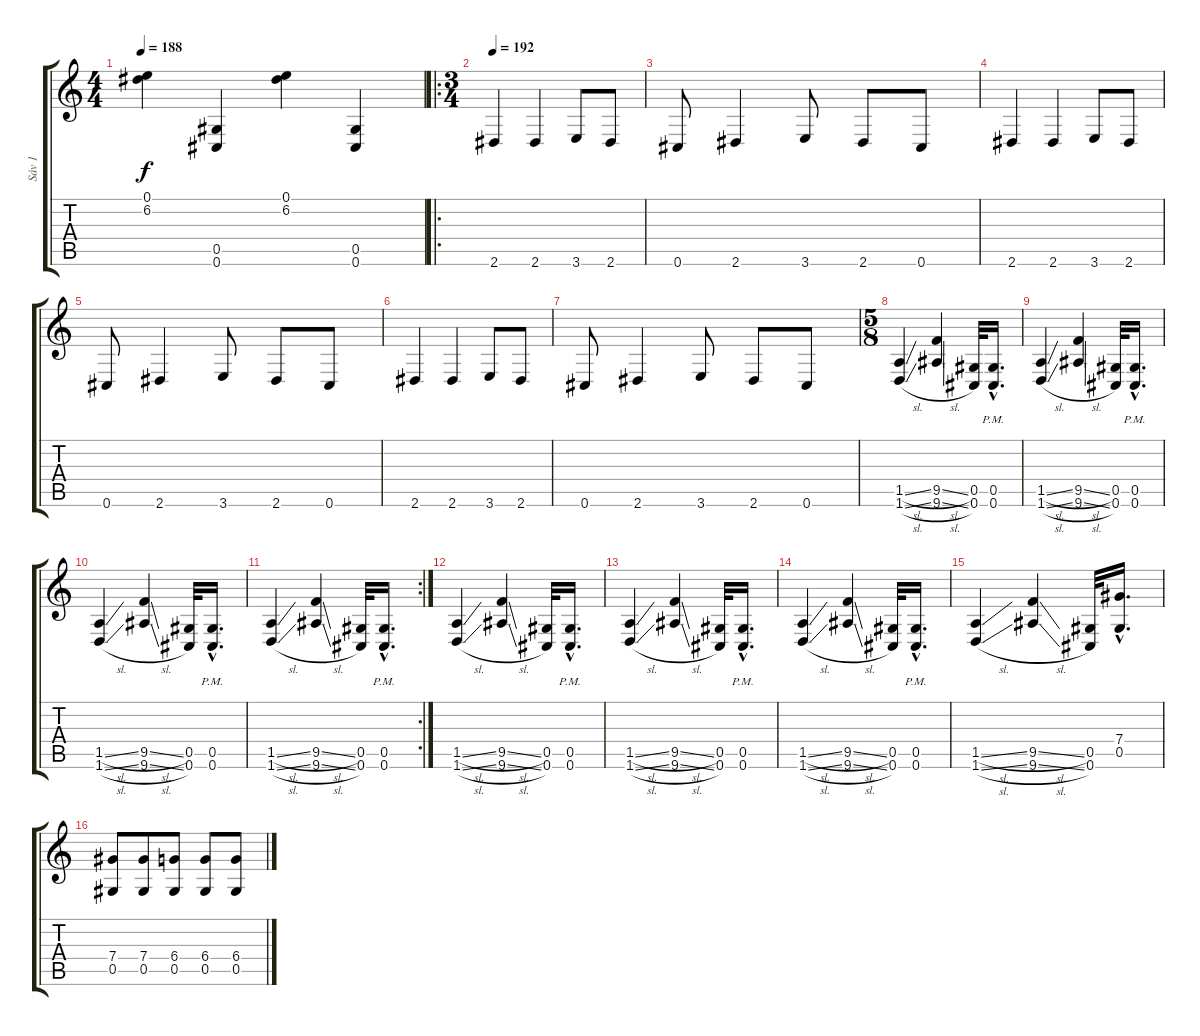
\track ("Sáv 1" "Sáv 1") {instrument distortionguitar}
\staff {score tabs}
\tuning (Eb4 Bb3 Gb3 Db3 Ab2 Db2) {hide}
\ts (4 4)
\tempo 188
\clef g2
\ks c
(0.1 6.2).4{dy f} (0.5 0.6).4 (0.1 6.2).4 (0.5 0.6).4 |
\ro
\ts (3 4)
\tempo 192
2.6.4 2.6.4 3.6.8 2.6.8 |
0.6.8 2.6.4 3.6.8 2.6.8 0.6.8 |
2.6.4 2.6.4 3.6.8 2.6.8 |
0.6.8 2.6.4 3.6.8 2.6.8 0.6.8 |
2.6.4 2.6.4 3.6.8 2.6.8 |
0.6.8 2.6.4 3.6.8 2.6.8 0.6.8 |
\ts (5 8)
(1.5{sl} 1.6{sl}).4 (9.5{sl} 9.6{sl}).4 (0.5 0.6).32 (0.5{hac pm} 0.6{hac pm}).16{d} |
(1.5{sl} 1.6{sl}).4 (9.5{sl} 9.6{sl}).4 (0.5 0.6).32 (0.5{hac pm} 0.6{hac pm}).16{d} |
(1.5{sl} 1.6{sl}).4 (9.5{sl} 9.6{sl}).4 (0.5 0.6).32 (0.5{hac pm} 0.6{hac pm}).16{d} |
\rc 2
(1.5{sl} 1.6{sl}).4 (9.5{sl} 9.6{sl}).4 (0.5 0.6).32 (0.5{hac pm} 0.6{hac pm}).16{d} |
(1.5{sl} 1.6{sl}).4 (9.5{sl} 9.6{sl}).4 (0.5 0.6).32 (0.5{hac pm} 0.6{hac pm}).16{d} |
(1.5{sl} 1.6{sl}).4 (9.5{sl} 9.6{sl}).4 (0.5 0.6).32 (0.5{hac pm} 0.6{hac pm}).16{d} |
(1.5{sl} 1.6{sl}).4 (9.5{sl} 9.6{sl}).4 (0.5 0.6).32 (0.5{hac pm} 0.6{hac pm}).16{d} |
(1.5{sl} 1.6{sl}).4 (9.5{sl} 9.6{sl}).4 (0.5 0.6).32 (7.4{hac} 0.5{hac}).16{d} |
(7.4 0.5).8 (7.4 0.5).8 (6.4 0.5).8 (6.4 0.5).8 (6.4 0.5).8
